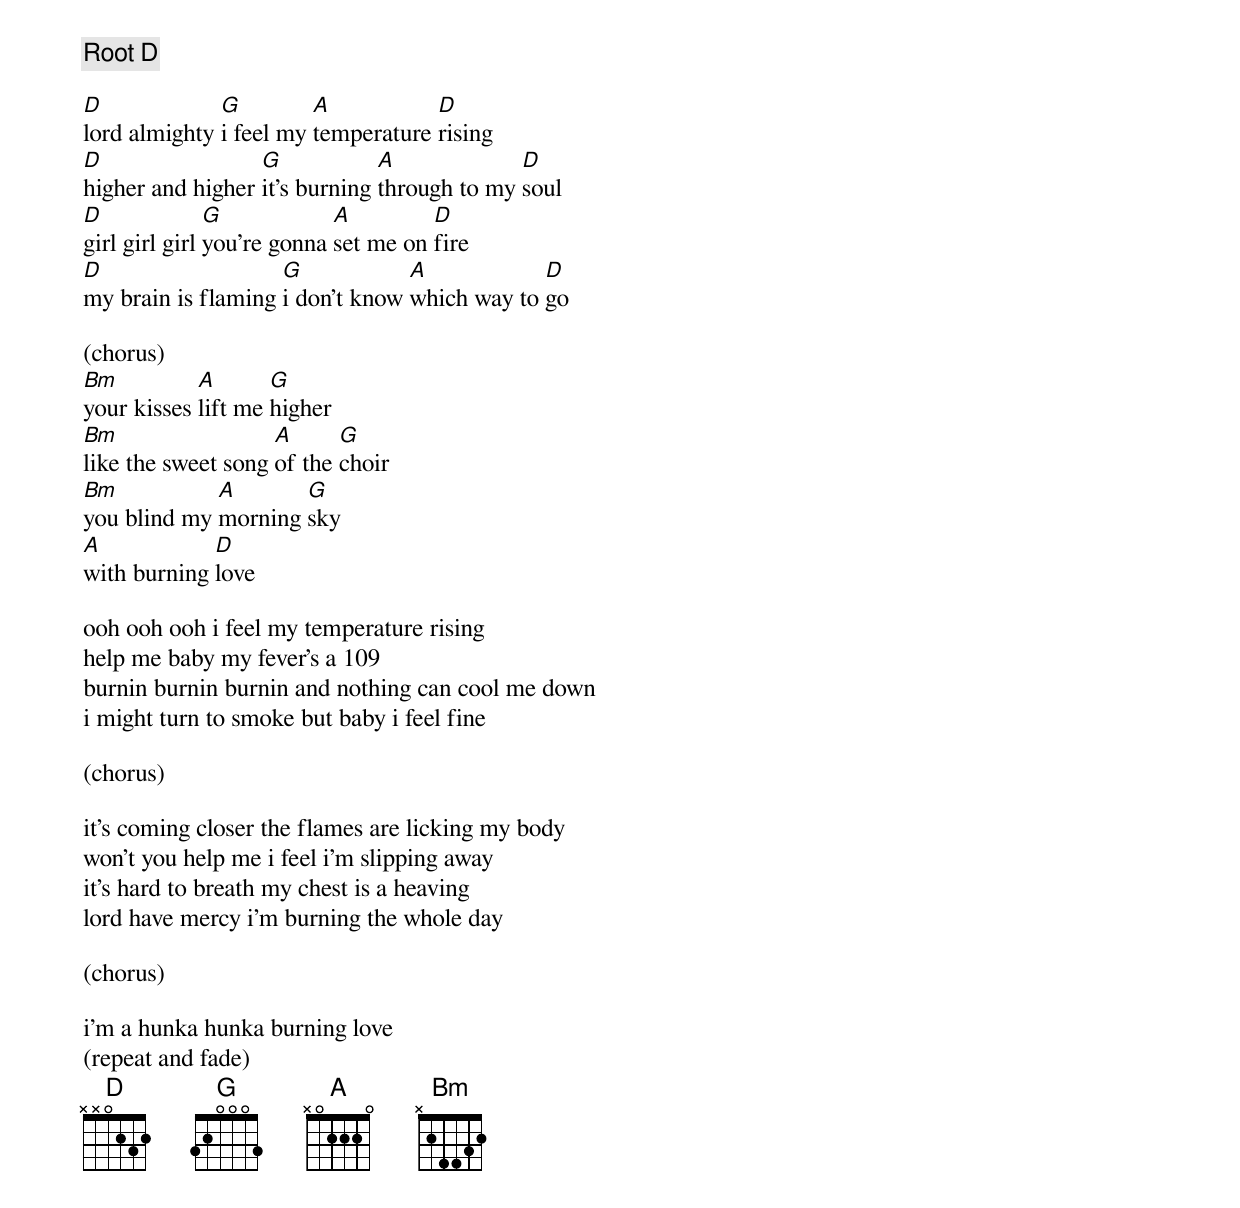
[Root] D

D             G         A           D
lord almighty i feel my temperature rising
D                 G            A             D
higher and higher it's burning through to my soul
D              G            A         D
girl girl girl you're gonna set me on fire
D                   G            A            D
my brain is flaming i don't know which way to go

(chorus)
Bm          A       G
your kisses lift me higher
Bm                  A      G
like the sweet song of the choir
Bm           A       G
you blind my morning sky
A            D
with burning love

ooh ooh ooh i feel my temperature rising
help me baby my fever's a 109
burnin burnin burnin and nothing can cool me down
i might turn to smoke but baby i feel fine

(chorus)

it's coming closer the flames are licking my body
won't you help me i feel i'm slipping away
it's hard to breath my chest is a heaving
lord have mercy i'm burning the whole day

(chorus)

i'm a hunka hunka burning love
(repeat and fade)
